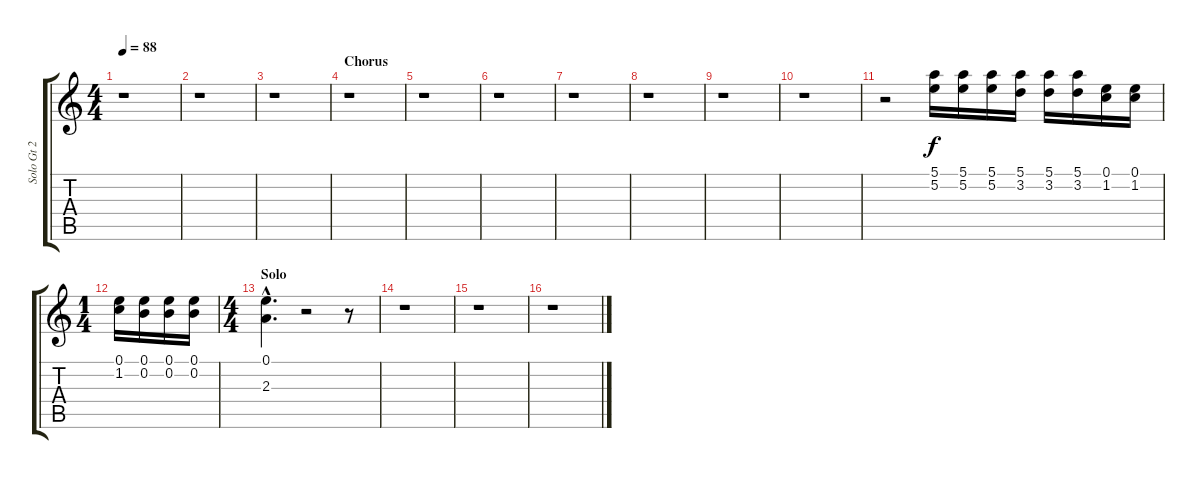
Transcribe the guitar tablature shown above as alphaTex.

\track ("Solo Gt 2" "Solo Gt 2") {instrument distortionguitar}
\staff {score tabs}
\tuning (E4 B3 G3 D3 A2 E2) {hide}
\ts (4 4)
\tempo 88
\clef g2
\ks c
r.1{dy f} |
r.1 |
r.1 |
\section ("" "Chorus")
r.1 |
r.1 |
r.1 |
r.1 |
r.1 |
r.1 |
r.1 |
r.2{volume 13} (5.1 5.2).16 (5.1 5.2).16 (5.1 5.2).16 (5.1 3.2).16 (5.1 3.2).16 (5.1 3.2).16 (0.1 1.2).16 (0.1 1.2).16 |
\ts (1 4)
(0.1 1.2).16 (0.1 0.2).16 (0.1 0.2).16 (0.1 0.2).16 |
\ts (4 4)
\section ("" "Solo")
(0.1{hac} 2.3{hac}).4{d} r.2 r.8 |
r.1 |
r.1 |
r.1
